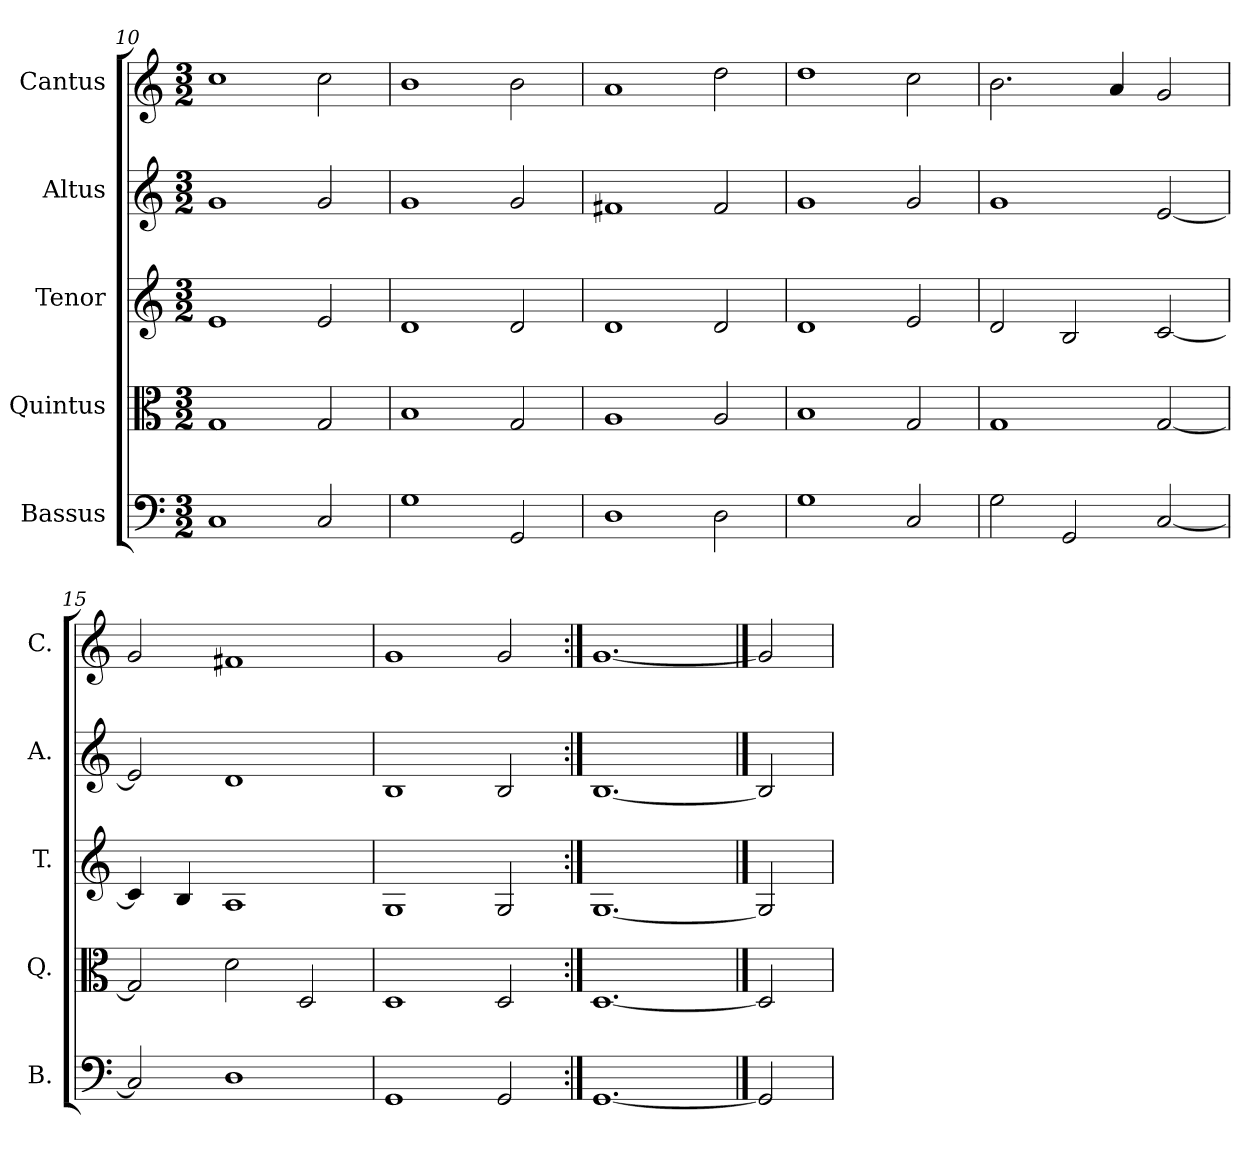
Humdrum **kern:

**kern	**kern	**kern	**kern	**kern
*part5	*part4	*part3	*part2	*part1
*staff5	*staff4	*staff3	*staff2	*staff1
*I"Bassus	*I"Quintus	*I"Tenor	*I"Altus	*I"Cantus
*I'B.	*I'Q.	*I'T.	*I'A.	*I'C.
*clefF4	*clefC3	*clefG2	*clefG2	*clefG2
*k[]	*k[]	*k[]	*k[]	*k[]
*C:	*C:	*C:	*C:	*C:
*M3/2	*M3/2	*M3/2	*M3/2	*M3/2
=10	=10	=10	=10	=10
1C/	1G/	1e/	1g/	1cc\
2C/	2G/	2e/	2g/	2cc\
!!LO:PB:g=z
=11	=11	=11	=11	=11
1G\	1B/	1d/	1g/	1b\
2GG/	2G/	2d/	2g/	2b\
=12	=12	=12	=12	=12
1D\	1A/	1d/	1f#X/	1a/
2D\	2A/	2d/	2f#/	2dd\
=13	=13	=13	=13	=13
1G\	1B/	1d/	1g/	1dd\
2C/	2G/	2e/	2g/	2cc\
=14	=14	=14	=14	=14
2G\	1G/	2d/	1g/	2.b\
2GG/	.	2B/	.	.
.	.	.	.	4a/
[2C/	[2G/	[2c/	[2e/	2g/
!!LO:LB:g=z
=15	=15	=15	=15	=15
2C/]	2G/]	4c/]	2e/]	2g/
.	.	4B/	.	.
1D\	2d\	1A/	1d/	1f#X/
.	2D/	.	.	.
=16	=16	=16	=16	=16
1GG/	1D/	1G/	1B/	1g/
2GG/	2D/	2G/	2B/	2g/
=17:|!	=17:|!	=17:|!	=17:|!	=17:|!
[1.GG/	[1.D/	[1.G/	[1.B/	[1.g/
==18	==18	==18	==18	==18
2GG/]	2D/]	2G/]	2B/]	2g/]
=	=	=	=	=
*-	*-	*-	*-	*-
